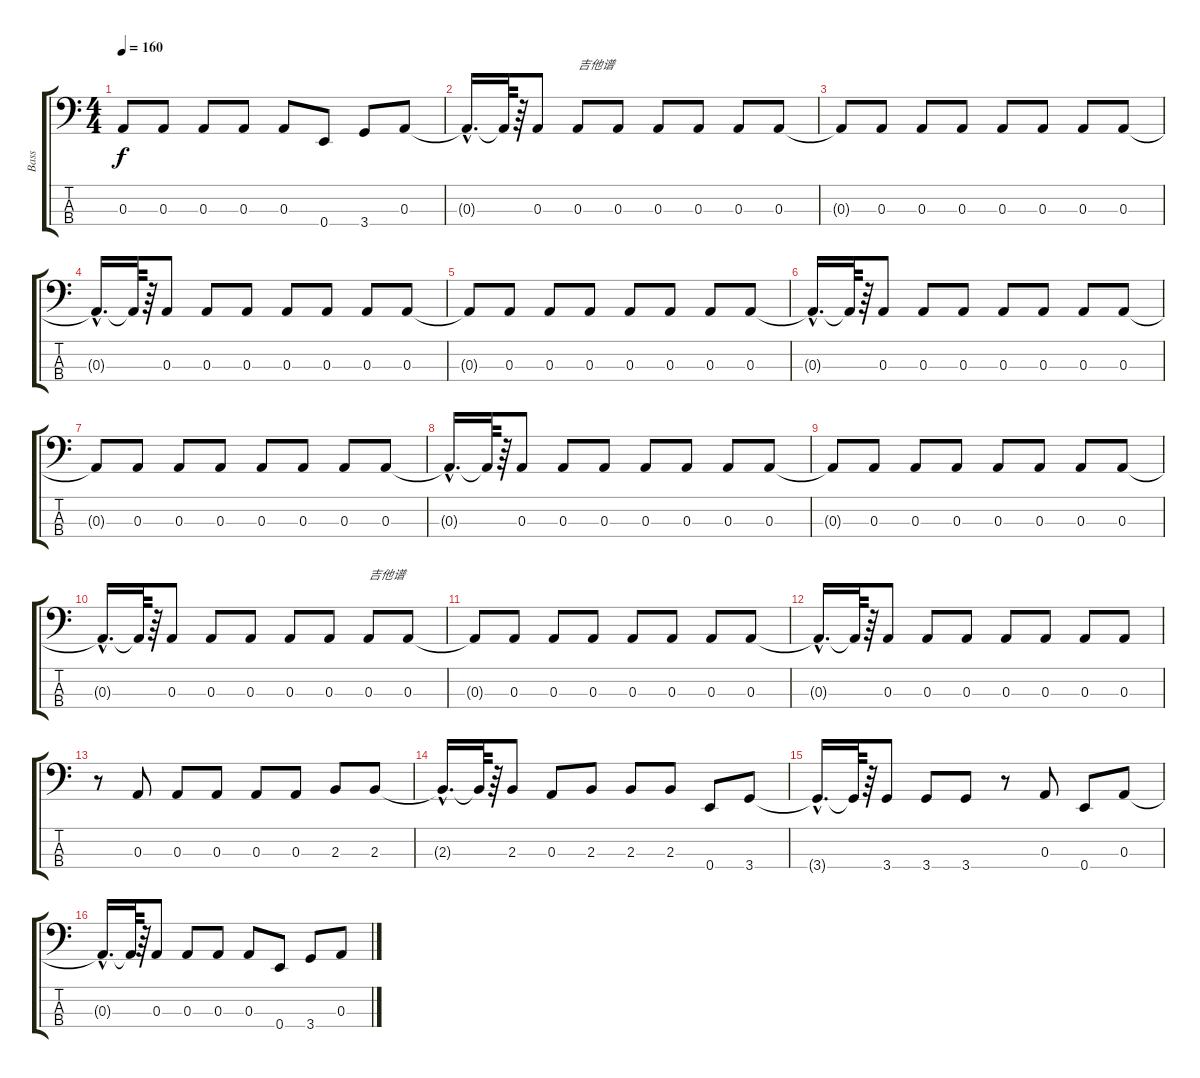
\track ("Bass" "Bass") {instrument electricbassfinger}
\staff {score tabs}
\tuning (G2 D2 A1 E1) {hide}
\ts (4 4)
\tempo 160
\clef f4
\ks c
0.3{t}.8{dy f} 0.3.8 0.3.8 0.3.8 0.3.8 0.4.8 3.4.8 0.3.8 |
0.3{hac t}.16{d} 0.3{t}.64 r.64 0.3.8 0.3.8{txt "吉他谱"} 0.3.8 0.3.8 0.3.8 0.3.8 0.3.8 |
0.3{t}.8 0.3.8 0.3.8 0.3.8 0.3.8 0.3.8 0.3.8 0.3.8 |
0.3{hac t}.16{d} 0.3{t}.64 r.64 0.3.8 0.3.8 0.3.8 0.3.8 0.3.8 0.3.8 0.3.8 |
0.3{t}.8 0.3.8 0.3.8 0.3.8 0.3.8 0.3.8 0.3.8 0.3.8 |
0.3{hac t}.16{d} 0.3{t}.64 r.64 0.3.8 0.3.8 0.3.8 0.3.8 0.3.8 0.3.8 0.3.8 |
0.3{t}.8 0.3.8 0.3.8 0.3.8 0.3.8 0.3.8 0.3.8 0.3.8 |
0.3{hac t}.16{d} 0.3{t}.64 r.64 0.3.8 0.3.8 0.3.8 0.3.8 0.3.8 0.3.8 0.3.8 |
0.3{t}.8 0.3.8 0.3.8 0.3.8 0.3.8 0.3.8 0.3.8 0.3.8 |
0.3{hac t}.16{d} 0.3{t}.64 r.64 0.3.8 0.3.8 0.3.8 0.3.8 0.3.8 0.3.8{txt "吉他谱"} 0.3.8 |
0.3{t}.8 0.3.8 0.3.8 0.3.8 0.3.8 0.3.8 0.3.8 0.3.8 |
0.3{hac t}.16{d} 0.3{t}.64 r.64 0.3.8 0.3.8 0.3.8 0.3.8 0.3.8 0.3.8 0.3.8 |
r.8 0.3.8 0.3.8 0.3.8 0.3.8 0.3.8 2.3.8 2.3.8 |
2.3{hac t}.16{d} 2.3{t}.64 r.64 2.3.8 0.3.8 2.3.8 2.3.8 2.3.8 0.4.8 3.4.8 |
3.4{hac t}.16{d} 3.4{t}.64 r.64 3.4.8 3.4.8 3.4.8 r.8 0.3.8 0.4.8 0.3.8 |
0.3{hac t}.16{d} 0.3{t}.64 r.64 0.3.8 0.3.8 0.3.8 0.3.8 0.4.8 3.4.8 0.3.8
